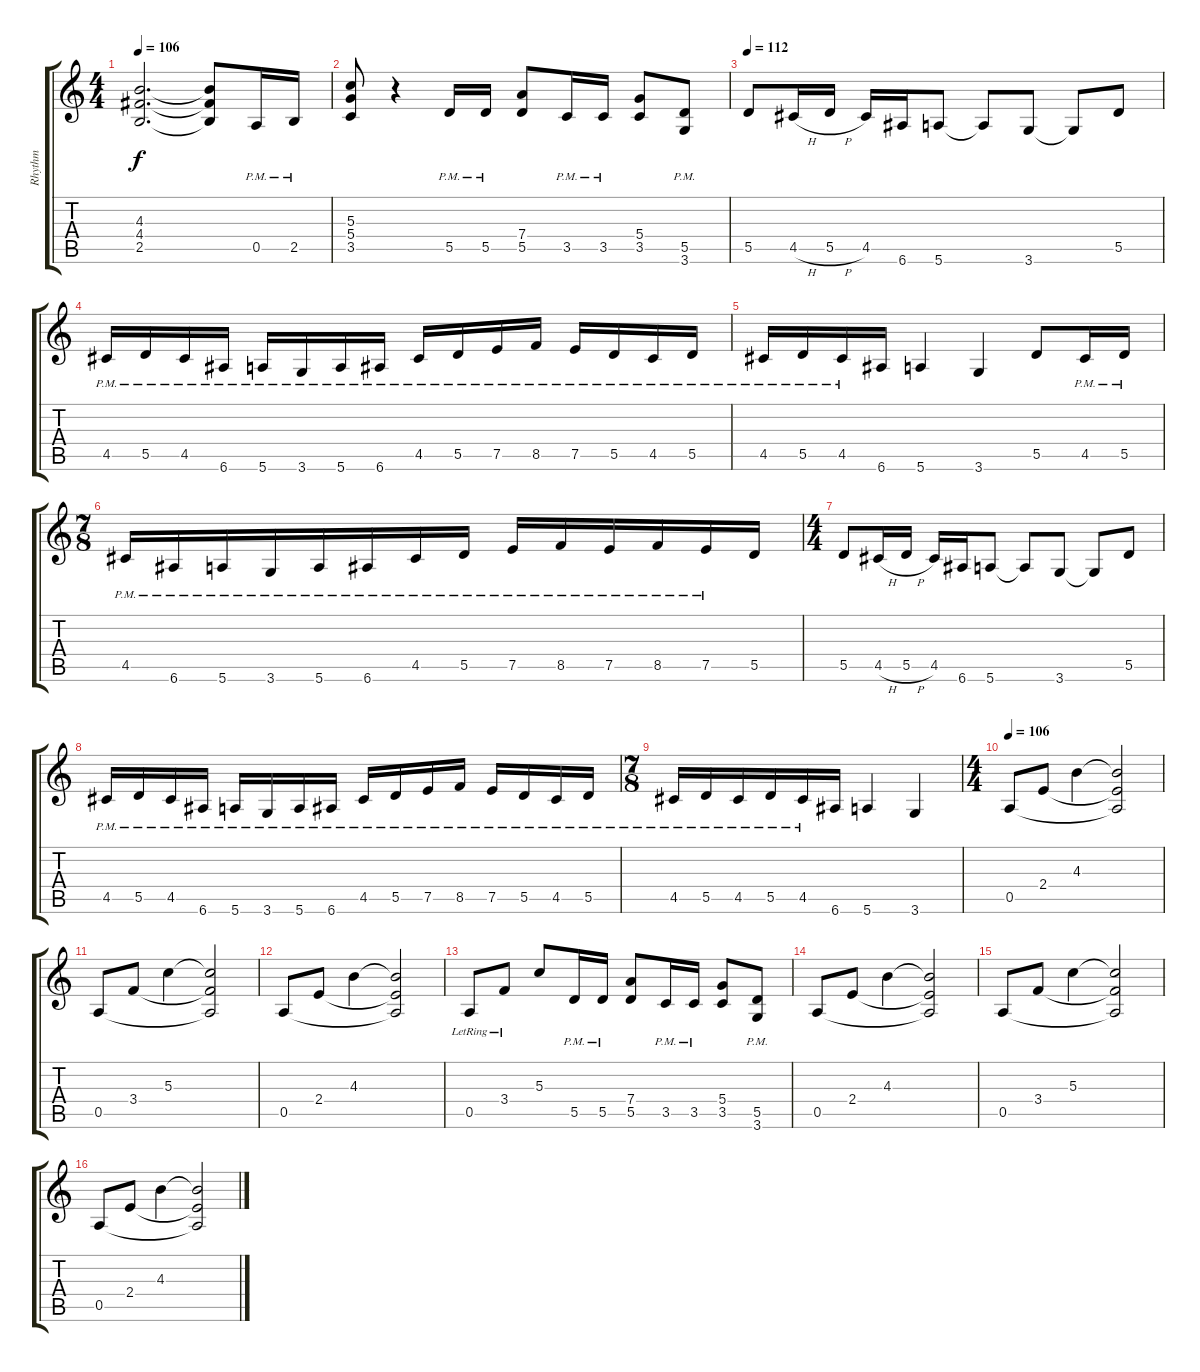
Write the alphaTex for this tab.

\track ("Rhythm" "Rhythm") {instrument overdrivenguitar}
\staff {score tabs}
\tuning (E4 B3 G3 D3 A2 E2) {hide}
\ts (4 4)
\tempo 106
\clef g2
\ks c
(4.3 4.4 2.5).2{d dy f} (4.3{t} 4.4{t} 2.5{t}).8 0.5{pm}.16 2.5{pm}.16 |
(5.3 5.4 3.5).8 r.4 5.5{pm}.16 5.5{pm}.16 (7.4 5.5).8 3.5{pm}.16 3.5{pm}.16 (5.4 3.5).8 (5.5 3.6{pm}).8 |
\tempo 112
5.5.8 4.5{h}.16 5.5{h}.16 4.5.16 6.6.16 5.6.8 5.6{t}.8 3.6.8 3.6{t}.8 5.5.8 |
4.5{pm}.16 5.5{pm}.16 4.5{pm}.16 6.6{pm}.16 5.6{pm}.16 3.6{pm}.16 5.6{pm}.16 6.6{pm}.16 4.5{pm}.16 5.5{pm}.16 7.5{pm}.16 8.5{pm}.16 7.5{pm}.16 5.5{pm}.16 4.5{pm}.16 5.5{pm}.16 |
4.5{pm}.16 5.5{pm}.16 4.5{pm}.16 6.6.16 5.6.4 3.6.4 5.5.8 4.5{pm}.16 5.5{pm}.16 |
\ts (7 8)
4.5{pm}.16 6.6{pm}.16 5.6{pm}.16 3.6{pm}.16 5.6{pm}.16 6.6{pm}.16 4.5{pm}.16 5.5{pm}.16 7.5{pm}.16 8.5{pm}.16 7.5{pm}.16 8.5{pm}.16 7.5{pm}.16 5.5.16 |
\ts (4 4)
5.5.8 4.5{h}.16 5.5{h}.16 4.5.16 6.6.16 5.6.8 5.6{t}.8 3.6.8 3.6{t}.8 5.5.8 |
4.5{pm}.16 5.5{pm}.16 4.5{pm}.16 6.6{pm}.16 5.6{pm}.16 3.6{pm}.16 5.6{pm}.16 6.6{pm}.16 4.5{pm}.16 5.5{pm}.16 7.5{pm}.16 8.5{pm}.16 7.5{pm}.16 5.5{pm}.16 4.5{pm}.16 5.5{pm}.16 |
\ts (7 8)
4.5{pm}.16 5.5{pm}.16 4.5{pm}.16 5.5{pm}.16 4.5{pm}.16 6.6.16 5.6.4 3.6.4 |
\ts (4 4)
\tempo 106
0.5.8 2.4.8 4.3.4 (4.3{t} 2.4{t} 0.5{t}).2 |
0.5.8 3.4.8 5.3.4 (5.3{t} 3.4{t} 0.5{t}).2 |
0.5.8 2.4.8 4.3.4 (4.3{t} 2.4{t} 0.5{t}).2 |
0.5{lr}.8 3.4{lr}.8 5.3.8 5.5{pm}.16 5.5{pm}.16 (7.4 5.5).8 3.5{pm}.16 3.5{pm}.16 (5.4 3.5).8 (5.5 3.6{pm}).8 |
0.5.8 2.4.8 4.3.4 (4.3{t} 2.4{t} 0.5{t}).2 |
0.5.8 3.4.8 5.3.4 (5.3{t} 3.4{t} 0.5{t}).2 |
0.5.8 2.4.8 4.3.4 (4.3{t} 2.4{t} 0.5{t}).2
